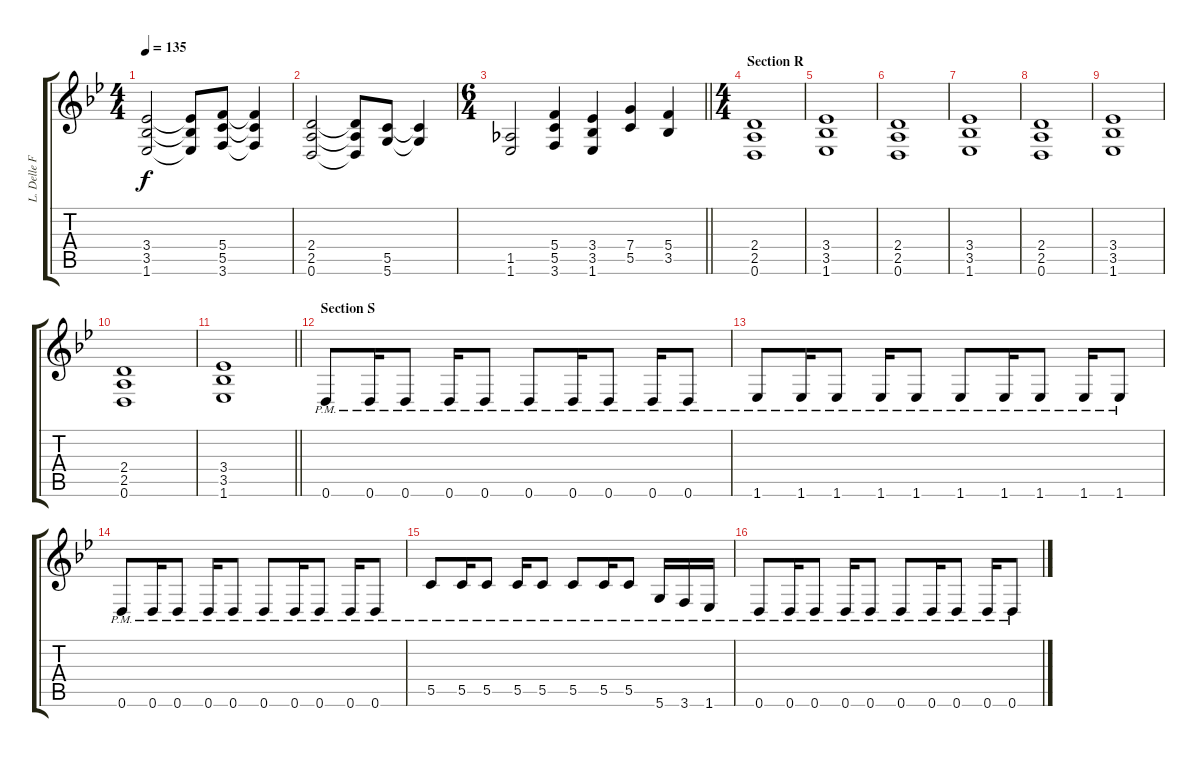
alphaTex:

\track ("L. Delle Fave (Dist. Guitar L)" "L. Delle F") {instrument overdrivenguitar}
\staff {score tabs}
\tuning (D4 A3 F3 C3 G2 D2) {hide}
\ts (4 4)
\tempo 135
\clef g2
\ks gminor
(3.4 3.5 1.6).2{dy f} (3.4{t} 3.5{t} 1.6{t}).8 (5.4 5.5 3.6).8 (5.4{t} 5.5{t} 3.6{t}).4 |
(2.4 2.5 0.6).2 (2.4{t} 2.5{t} 0.6{t}).8 (5.5 5.6).8 (5.5{t} 5.6{t}).4 |
\ts (6 4)
\barLineRight lightlight
(1.5 1.6).2 (5.4 5.5 3.6).4 (3.4 3.5 1.6).4 (7.4 5.5).4 (5.4 3.5).4 |
\ts (4 4)
\section ("" "Section R")
(2.4 2.5 0.6).1 |
(3.4 3.5 1.6).1 |
(2.4 2.5 0.6).1 |
(3.4 3.5 1.6).1 |
(2.4 2.5 0.6).1 |
(3.4 3.5 1.6).1 |
(2.4 2.5 0.6).1 |
\barLineRight lightlight
(3.4 3.5 1.6).1 |
\section ("" "Section S")
0.6{pm}.8{volume 9} 0.6{pm}.16 0.6{pm}.8 0.6{pm}.16 0.6{pm}.8 0.6{pm}.8 0.6{pm}.16 0.6{pm}.8 0.6{pm}.16 0.6{pm}.8 |
1.6{pm}.8 1.6{pm}.16 1.6{pm}.8 1.6{pm}.16 1.6{pm}.8 1.6{pm}.8 1.6{pm}.16 1.6{pm}.8 1.6{pm}.16 1.6{pm}.8 |
0.6{pm}.8 0.6{pm}.16 0.6{pm}.8 0.6{pm}.16 0.6{pm}.8 0.6{pm}.8 0.6{pm}.16 0.6{pm}.8 0.6{pm}.16 0.6{pm}.8 |
5.5{pm}.8 5.5{pm}.16 5.5{pm}.8 5.5{pm}.16 5.5{pm}.8 5.5{pm}.8 5.5{pm}.16 5.5{pm}.8 5.6{pm}.16 3.6{pm}.16 1.6{pm}.16 |
0.6{pm}.8 0.6{pm}.16 0.6{pm}.8 0.6{pm}.16 0.6{pm}.8 0.6{pm}.8 0.6{pm}.16 0.6{pm}.8 0.6{pm}.16 0.6{pm}.8
